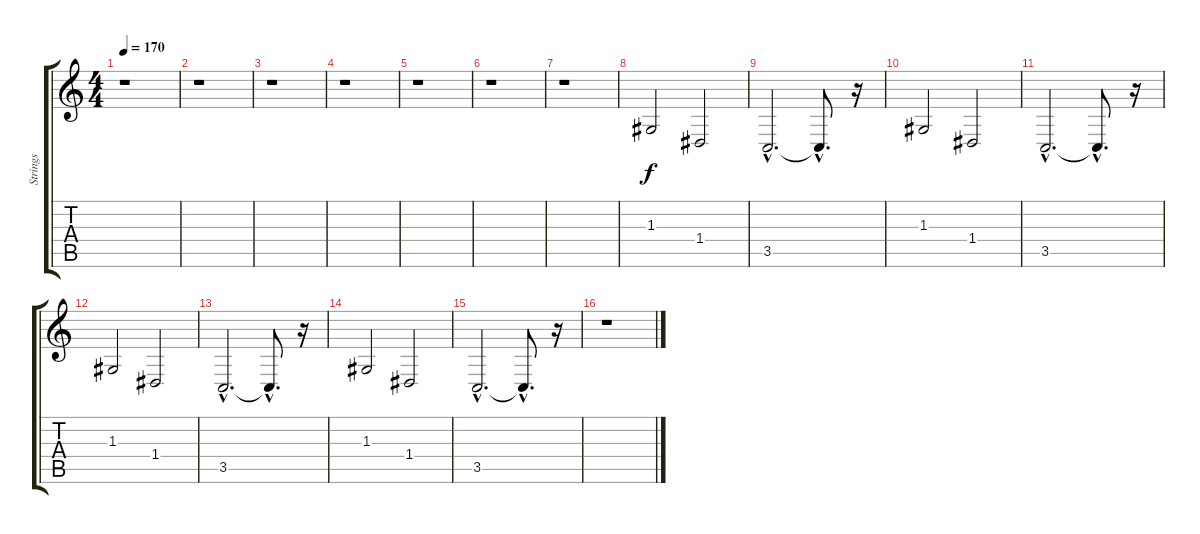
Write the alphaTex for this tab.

\track ("Strings" "Strings") {instrument stringensemble1}
\staff {score tabs}
\tuning (E4 B3 G3 D3 A2 E2) {hide}
\ts (4 4)
\tempo 170
\clef g2
\ks c
r.1{dy f} |
r.1 |
r.1 |
r.1 |
r.1 |
r.1 |
r.1 |
1.3.2 1.4.2 |
3.5{hac}.2{d} 3.5{hac t}.8{d} r.16 |
1.3.2 1.4.2 |
3.5{hac}.2{d} 3.5{hac t}.8{d} r.16 |
1.3.2 1.4.2 |
3.5{hac}.2{d} 3.5{hac t}.8{d} r.16 |
1.3.2 1.4.2 |
3.5{hac}.2{d} 3.5{hac t}.8{d} r.16 |
r.1
